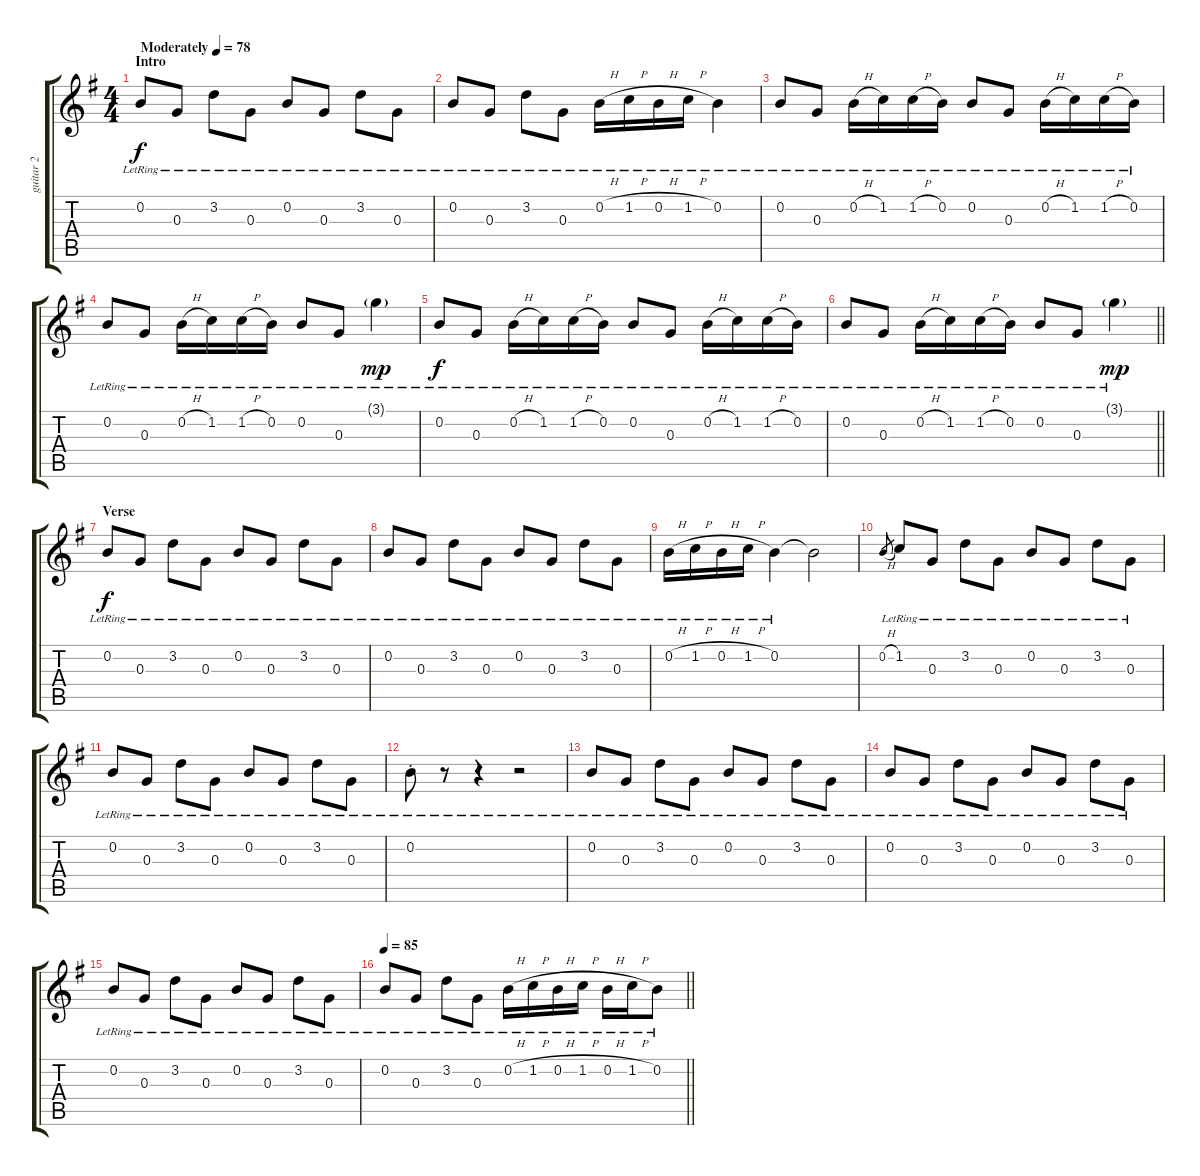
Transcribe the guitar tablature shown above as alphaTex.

\track ("guitar 2" "guitar 2") {instrument acousticguitarsteel}
\staff {score tabs}
\tuning (E4 B3 G3 D3 A2 E2) {hide}
\ts (4 4)
\section ("" "Intro")
\tempo (78 "Moderately")
\clef g2
\ks g
0.2{lr}.8{dy f instrument acousticguitarsteel} 0.3{lr}.8 3.2{lr}.8 0.3{lr}.8 0.2{lr}.8 0.3{lr}.8 3.2{lr}.8 0.3{lr}.8 |
0.2{lr}.8 0.3{lr}.8 3.2{lr}.8 0.3{lr}.8 0.2{h lr}.16 1.2{h lr}.16 0.2{h lr}.16 1.2{h lr}.16 0.2{lr}.4 |
0.2{lr}.8 0.3{lr}.8 0.2{h lr}.16 1.2{lr}.16 1.2{h lr}.16 0.2{lr}.16 0.2{lr}.8 0.3{lr}.8 0.2{h lr}.16 1.2{lr}.16 1.2{h lr}.16 0.2{lr}.16 |
0.2{lr}.8 0.3{lr}.8 0.2{h lr}.16 1.2{lr}.16 1.2{h lr}.16 0.2{lr}.16 0.2{lr}.8 0.3{lr}.8 3.1{g lr}.4{dy mp} |
0.2{lr}.8{dy f} 0.3{lr}.8 0.2{h lr}.16 1.2{lr}.16 1.2{h lr}.16 0.2{lr}.16 0.2{lr}.8 0.3{lr}.8 0.2{h lr}.16 1.2{lr}.16 1.2{h lr}.16 0.2{lr}.16 |
\barLineRight lightlight
0.2{lr}.8 0.3{lr}.8 0.2{h lr}.16 1.2{lr}.16 1.2{h lr}.16 0.2{lr}.16 0.2{lr}.8 0.3{lr}.8 3.1{g lr}.4{dy mp} |
\section ("" "Verse")
0.2{lr}.8{dy f} 0.3{lr}.8 3.2{lr}.8 0.3{lr}.8 0.2{lr}.8 0.3{lr}.8 3.2{lr}.8 0.3{lr}.8 |
0.2{lr}.8 0.3{lr}.8 3.2{lr}.8 0.3{lr}.8 0.2{lr}.8 0.3{lr}.8 3.2{lr}.8 0.3{lr}.8 |
0.2{h lr}.16 1.2{h lr}.16 0.2{h lr}.16 1.2{h lr}.16 0.2{lr}.4 0.2{t}.2 |
0.2{h}.8{gr} 1.2{lr}.8 0.3{lr}.8 3.2{lr}.8 0.3{lr}.8 0.2{lr}.8 0.3{lr}.8 3.2{lr}.8 0.3{lr}.8 |
0.2{lr}.8 0.3{lr}.8 3.2{lr}.8 0.3{lr}.8 0.2{lr}.8 0.3{lr}.8 3.2{lr}.8 0.3{lr}.8 |
0.2{st lr}.8 r.8 r.4 r.2 |
0.2{lr}.8 0.3{lr}.8 3.2{lr}.8 0.3{lr}.8 0.2{lr}.8 0.3{lr}.8 3.2{lr}.8 0.3{lr}.8 |
0.2{lr}.8 0.3{lr}.8 3.2{lr}.8 0.3{lr}.8 0.2{lr}.8 0.3{lr}.8 3.2{lr}.8 0.3{lr}.8 |
0.2{lr}.8 0.3{lr}.8 3.2{lr}.8 0.3{lr}.8 0.2{lr}.8 0.3{lr}.8 3.2{lr}.8 0.3{lr}.8 |
\tempo 85
\barLineRight lightlight
0.2{lr}.8 0.3{lr}.8 3.2{lr}.8 0.3{lr}.8 0.2{h lr}.16 1.2{h lr}.16 0.2{h lr}.16 1.2{h lr}.16 0.2{h lr}.16 1.2{h lr}.16 0.2{lr}.8
